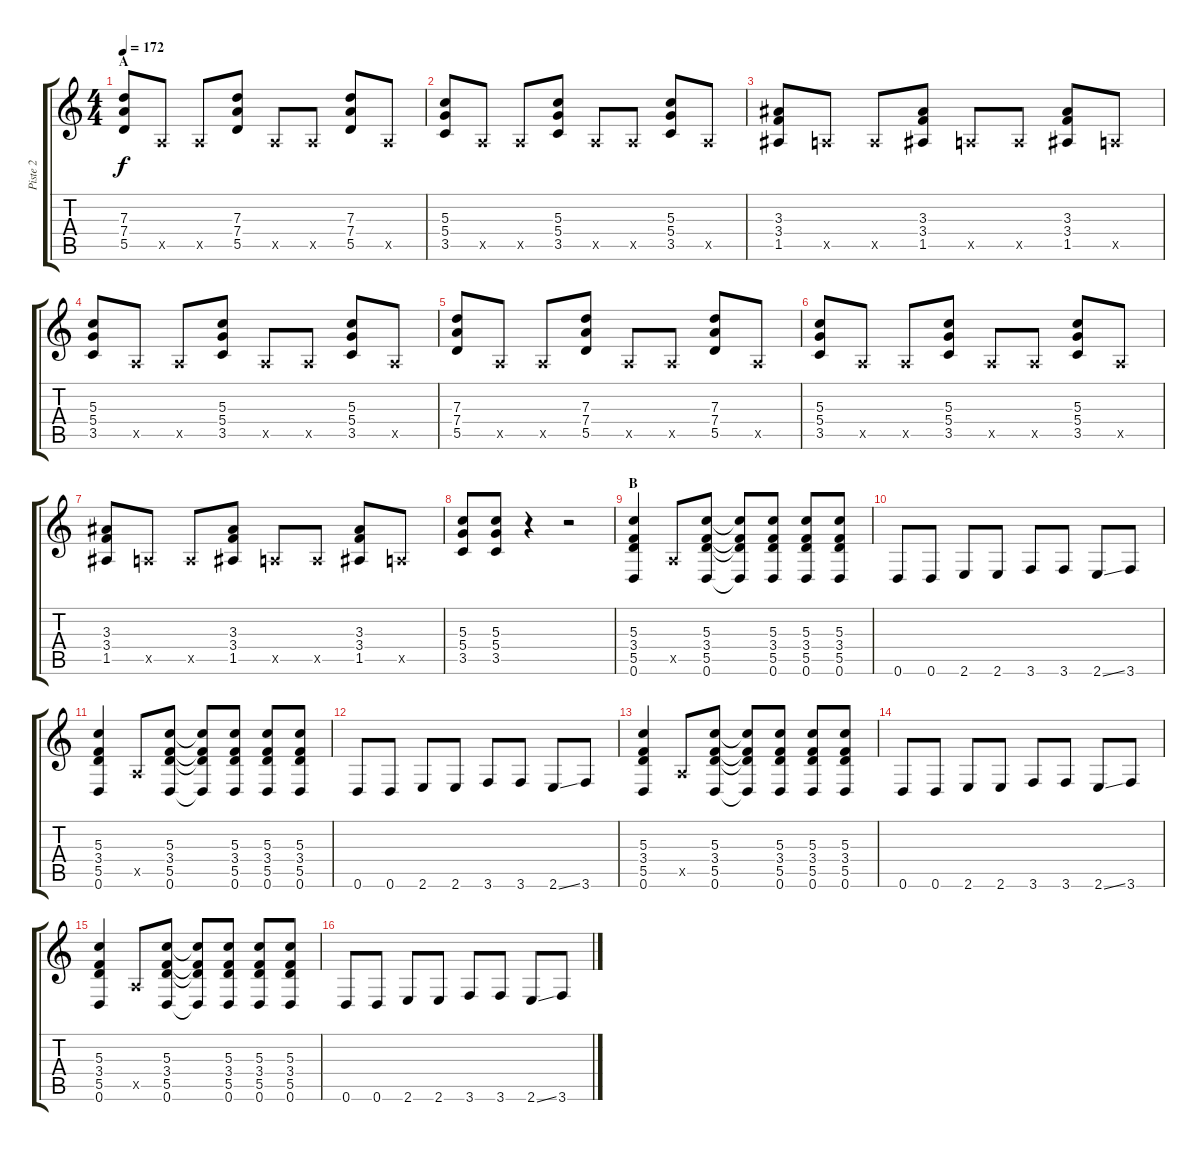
\track ("Piste 2" "Piste 2") {instrument distortionguitar}
\staff {score tabs}
\tuning (E4 B3 G3 D3 A2 D2) {hide}
\ts (4 4)
\section ("" "A")
\tempo 172
\clef g2
\ks c
(7.3 7.4 5.5).8{dy f} 0.5{x}.8 0.5{x}.8 (7.3 7.4 5.5).8 0.5{x}.8 0.5{x}.8 (7.3 7.4 5.5).8 0.5{x}.8 |
(5.3 5.4 3.5).8 0.5{x}.8 0.5{x}.8 (5.3 5.4 3.5).8 0.5{x}.8 0.5{x}.8 (5.3 5.4 3.5).8 0.5{x}.8 |
(3.3 3.4 1.5).8 0.5{x}.8 0.5{x}.8 (3.3 3.4 1.5).8 0.5{x}.8 0.5{x}.8 (3.3 3.4 1.5).8 0.5{x}.8 |
(5.3 5.4 3.5).8 0.5{x}.8 0.5{x}.8 (5.3 5.4 3.5).8 0.5{x}.8 0.5{x}.8 (5.3 5.4 3.5).8 0.5{x}.8 |
(7.3 7.4 5.5).8 0.5{x}.8 0.5{x}.8 (7.3 7.4 5.5).8 0.5{x}.8 0.5{x}.8 (7.3 7.4 5.5).8 0.5{x}.8 |
(5.3 5.4 3.5).8 0.5{x}.8 0.5{x}.8 (5.3 5.4 3.5).8 0.5{x}.8 0.5{x}.8 (5.3 5.4 3.5).8 0.5{x}.8 |
(3.3 3.4 1.5).8 0.5{x}.8 0.5{x}.8 (3.3 3.4 1.5).8 0.5{x}.8 0.5{x}.8 (3.3 3.4 1.5).8 0.5{x}.8 |
(5.3 5.4 3.5).8 (5.3 5.4 3.5).8 r.4 r.2 |
\section ("" "B")
(5.3 3.4 5.5 0.6).4 0.5{x}.8 (5.3 3.4 5.5 0.6).8 (5.3{t} 3.4{t} 5.5{t} 0.6{t}).8 (5.3 3.4 5.5 0.6).8 (5.3 3.4 5.5 0.6).8 (5.3 3.4 5.5 0.6).8 |
0.6.8 0.6.8 2.6.8 2.6.8 3.6.8 3.6.8 2.6{ss}.8 3.6.8 |
(5.3 3.4 5.5 0.6).4 0.5{x}.8 (5.3 3.4 5.5 0.6).8 (5.3{t} 3.4{t} 5.5{t} 0.6{t}).8 (5.3 3.4 5.5 0.6).8 (5.3 3.4 5.5 0.6).8 (5.3 3.4 5.5 0.6).8 |
0.6.8 0.6.8 2.6.8 2.6.8 3.6.8 3.6.8 2.6{ss}.8 3.6.8 |
(5.3 3.4 5.5 0.6).4 0.5{x}.8 (5.3 3.4 5.5 0.6).8 (5.3{t} 3.4{t} 5.5{t} 0.6{t}).8 (5.3 3.4 5.5 0.6).8 (5.3 3.4 5.5 0.6).8 (5.3 3.4 5.5 0.6).8 |
0.6.8 0.6.8 2.6.8 2.6.8 3.6.8 3.6.8 2.6{ss}.8 3.6.8 |
(5.3 3.4 5.5 0.6).4 0.5{x}.8 (5.3 3.4 5.5 0.6).8 (5.3{t} 3.4{t} 5.5{t} 0.6{t}).8 (5.3 3.4 5.5 0.6).8 (5.3 3.4 5.5 0.6).8 (5.3 3.4 5.5 0.6).8 |
0.6.8 0.6.8 2.6.8 2.6.8 3.6.8 3.6.8 2.6{ss}.8 3.6.8
